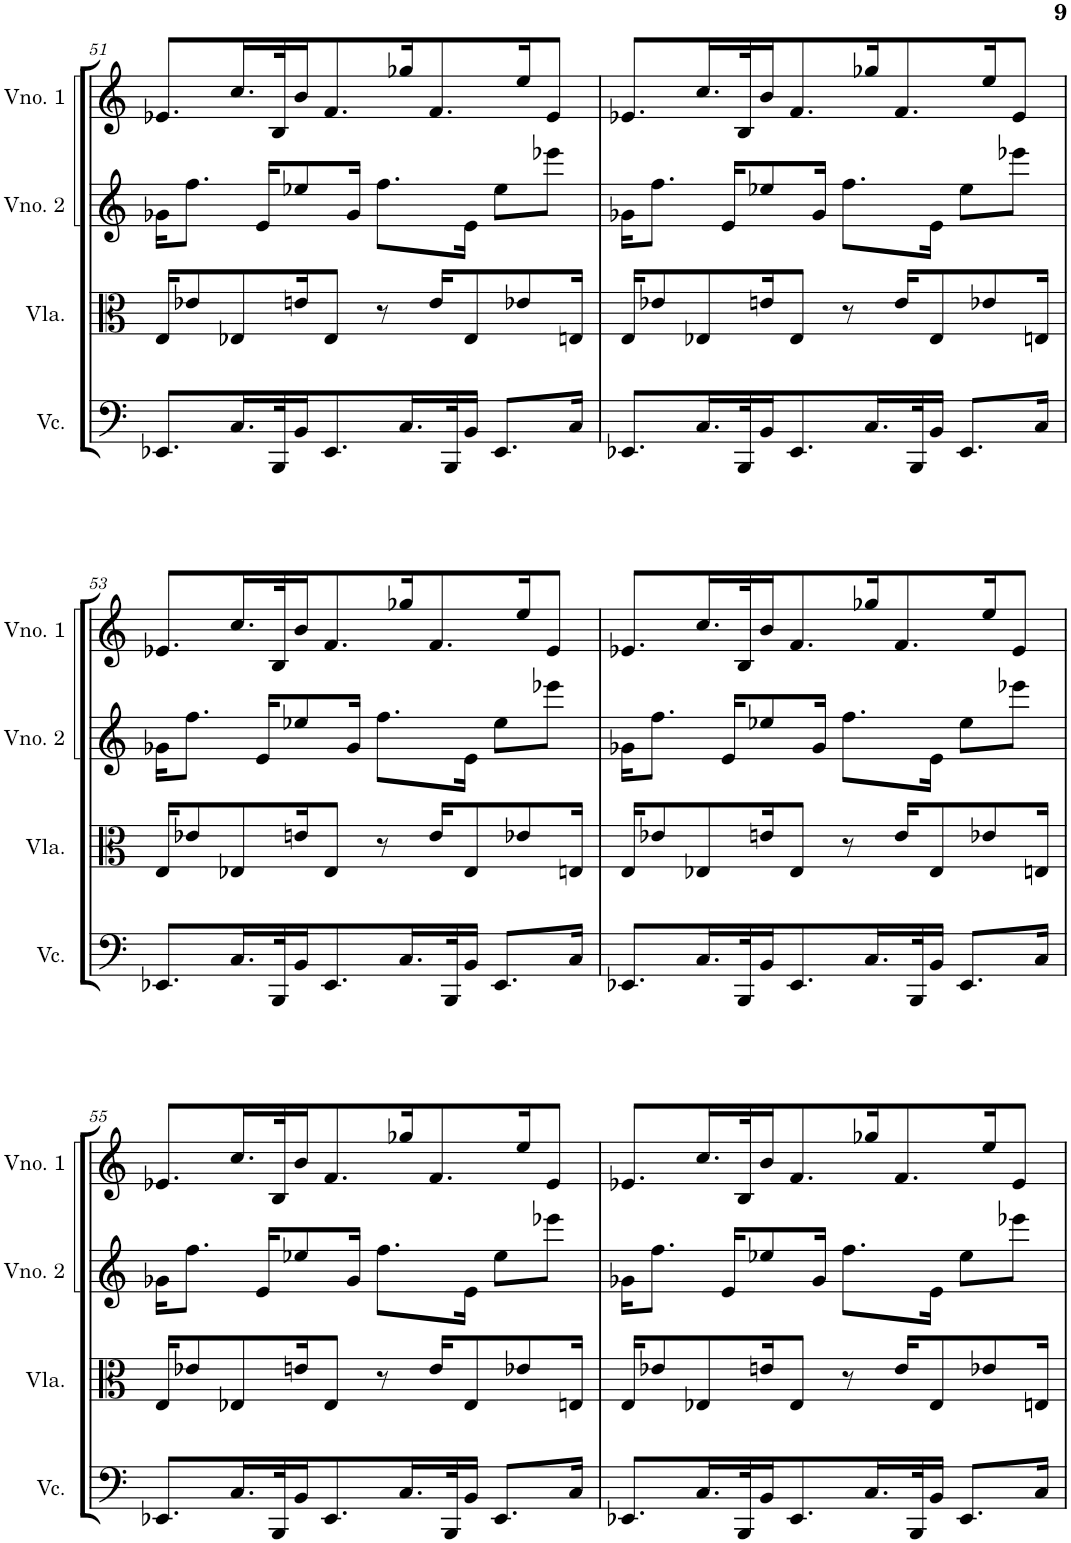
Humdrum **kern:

**kern	**kern	**kern	**kern
*part4	*part3	*part2	*part1
*staff4	*staff3	*staff2	*staff1
*I"Violoncelo	*I"Viola	*I"Violino 2	*I"Violino 1
*I'Vc.	*I'Vla.	*I'Vno. 2	*I'Vno. 1
!!LO:PB:g=z
*clefF4	*clefC3	*clefG2	*clefG2
*k[]	*k[]	*k[]	*k[]
*M4/4	*M4/4	*M4/4	*M4/4
=51	=51	=51	=51
8.EE-X/L	16E/KL	16g-X\KL	8.e-X/L
.	8e-X/	8.ff\J	.
16.C/L	8E-X/	.	16.cc/L
.	.	16e/KL	.
32BBB/K	.	.	32B/K
16BB/J	16en/K	8ee-X/	16b/J
8.EE-/	8E-/J	.	8.f/
.	.	16g-/Jk	.
.	8r	8.ff\L	.
16.C/L	.	.	16gg-X/K
.	16e/KL	.	8.f/
32BBB/K	.	.	.
16BB/JJ	8E-/	16e\Jk	.
8.EE-/L	.	8ee-\L	.
.	8e-X/	.	16ee/K
.	.	8eee-X\J	8e-/J
16C/Jk	16En/Jk	.	.
=52	=52	=52	=52
8.EE-X/L	16E/KL	16g-X\KL	8.e-X/L
.	8e-X/	8.ff\J	.
16.C/L	8E-X/	.	16.cc/L
.	.	16e/KL	.
32BBB/K	.	.	32B/K
16BB/J	16en/K	8ee-X/	16b/J
8.EE-/	8E-/J	.	8.f/
.	.	16g-/Jk	.
.	8r	8.ff\L	.
16.C/L	.	.	16gg-X/K
.	16e/KL	.	8.f/
32BBB/K	.	.	.
16BB/JJ	8E-/	16e\Jk	.
8.EE-/L	.	8ee-\L	.
.	8e-X/	.	16ee/K
.	.	8eee-X\J	8e-/J
16C/Jk	16En/Jk	.	.
!!LO:LB:g=z
=53	=53	=53	=53
8.EE-X/L	16E/KL	16g-X\KL	8.e-X/L
.	8e-X/	8.ff\J	.
16.C/L	8E-X/	.	16.cc/L
.	.	16e/KL	.
32BBB/K	.	.	32B/K
16BB/J	16en/K	8ee-X/	16b/J
8.EE-/	8E-/J	.	8.f/
.	.	16g-/Jk	.
.	8r	8.ff\L	.
16.C/L	.	.	16gg-X/K
.	16e/KL	.	8.f/
32BBB/K	.	.	.
16BB/JJ	8E-/	16e\Jk	.
8.EE-/L	.	8ee-\L	.
.	8e-X/	.	16ee/K
.	.	8eee-X\J	8e-/J
16C/Jk	16En/Jk	.	.
=54	=54	=54	=54
8.EE-X/L	16E/KL	16g-X\KL	8.e-X/L
.	8e-X/	8.ff\J	.
16.C/L	8E-X/	.	16.cc/L
.	.	16e/KL	.
32BBB/K	.	.	32B/K
16BB/J	16en/K	8ee-X/	16b/J
8.EE-/	8E-/J	.	8.f/
.	.	16g-/Jk	.
.	8r	8.ff\L	.
16.C/L	.	.	16gg-X/K
.	16e/KL	.	8.f/
32BBB/K	.	.	.
16BB/JJ	8E-/	16e\Jk	.
8.EE-/L	.	8ee-\L	.
.	8e-X/	.	16ee/K
.	.	8eee-X\J	8e-/J
16C/Jk	16En/Jk	.	.
!!LO:LB:g=z
=55	=55	=55	=55
8.EE-X/L	16E/KL	16g-X\KL	8.e-X/L
.	8e-X/	8.ff\J	.
16.C/L	8E-X/	.	16.cc/L
.	.	16e/KL	.
32BBB/K	.	.	32B/K
16BB/J	16en/K	8ee-X/	16b/J
8.EE-/	8E-/J	.	8.f/
.	.	16g-/Jk	.
.	8r	8.ff\L	.
16.C/L	.	.	16gg-X/K
.	16e/KL	.	8.f/
32BBB/K	.	.	.
16BB/JJ	8E-/	16e\Jk	.
8.EE-/L	.	8ee-\L	.
.	8e-X/	.	16ee/K
.	.	8eee-X\J	8e-/J
16C/Jk	16En/Jk	.	.
=56	=56	=56	=56
8.EE-X/L	16E/KL	16g-X\KL	8.e-X/L
.	8e-X/	8.ff\J	.
16.C/L	8E-X/	.	16.cc/L
.	.	16e/KL	.
32BBB/K	.	.	32B/K
16BB/J	16en/K	8ee-X/	16b/J
8.EE-/	8E-/J	.	8.f/
.	.	16g-/Jk	.
.	8r	8.ff\L	.
16.C/L	.	.	16gg-X/K
.	16e/KL	.	8.f/
32BBB/K	.	.	.
16BB/JJ	8E-/	16e\Jk	.
8.EE-/L	.	8ee-\L	.
.	8e-X/	.	16ee/K
.	.	8eee-X\J	8e-/J
16C/Jk	16En/Jk	.	.
=	=	=	=
*-	*-	*-	*-
